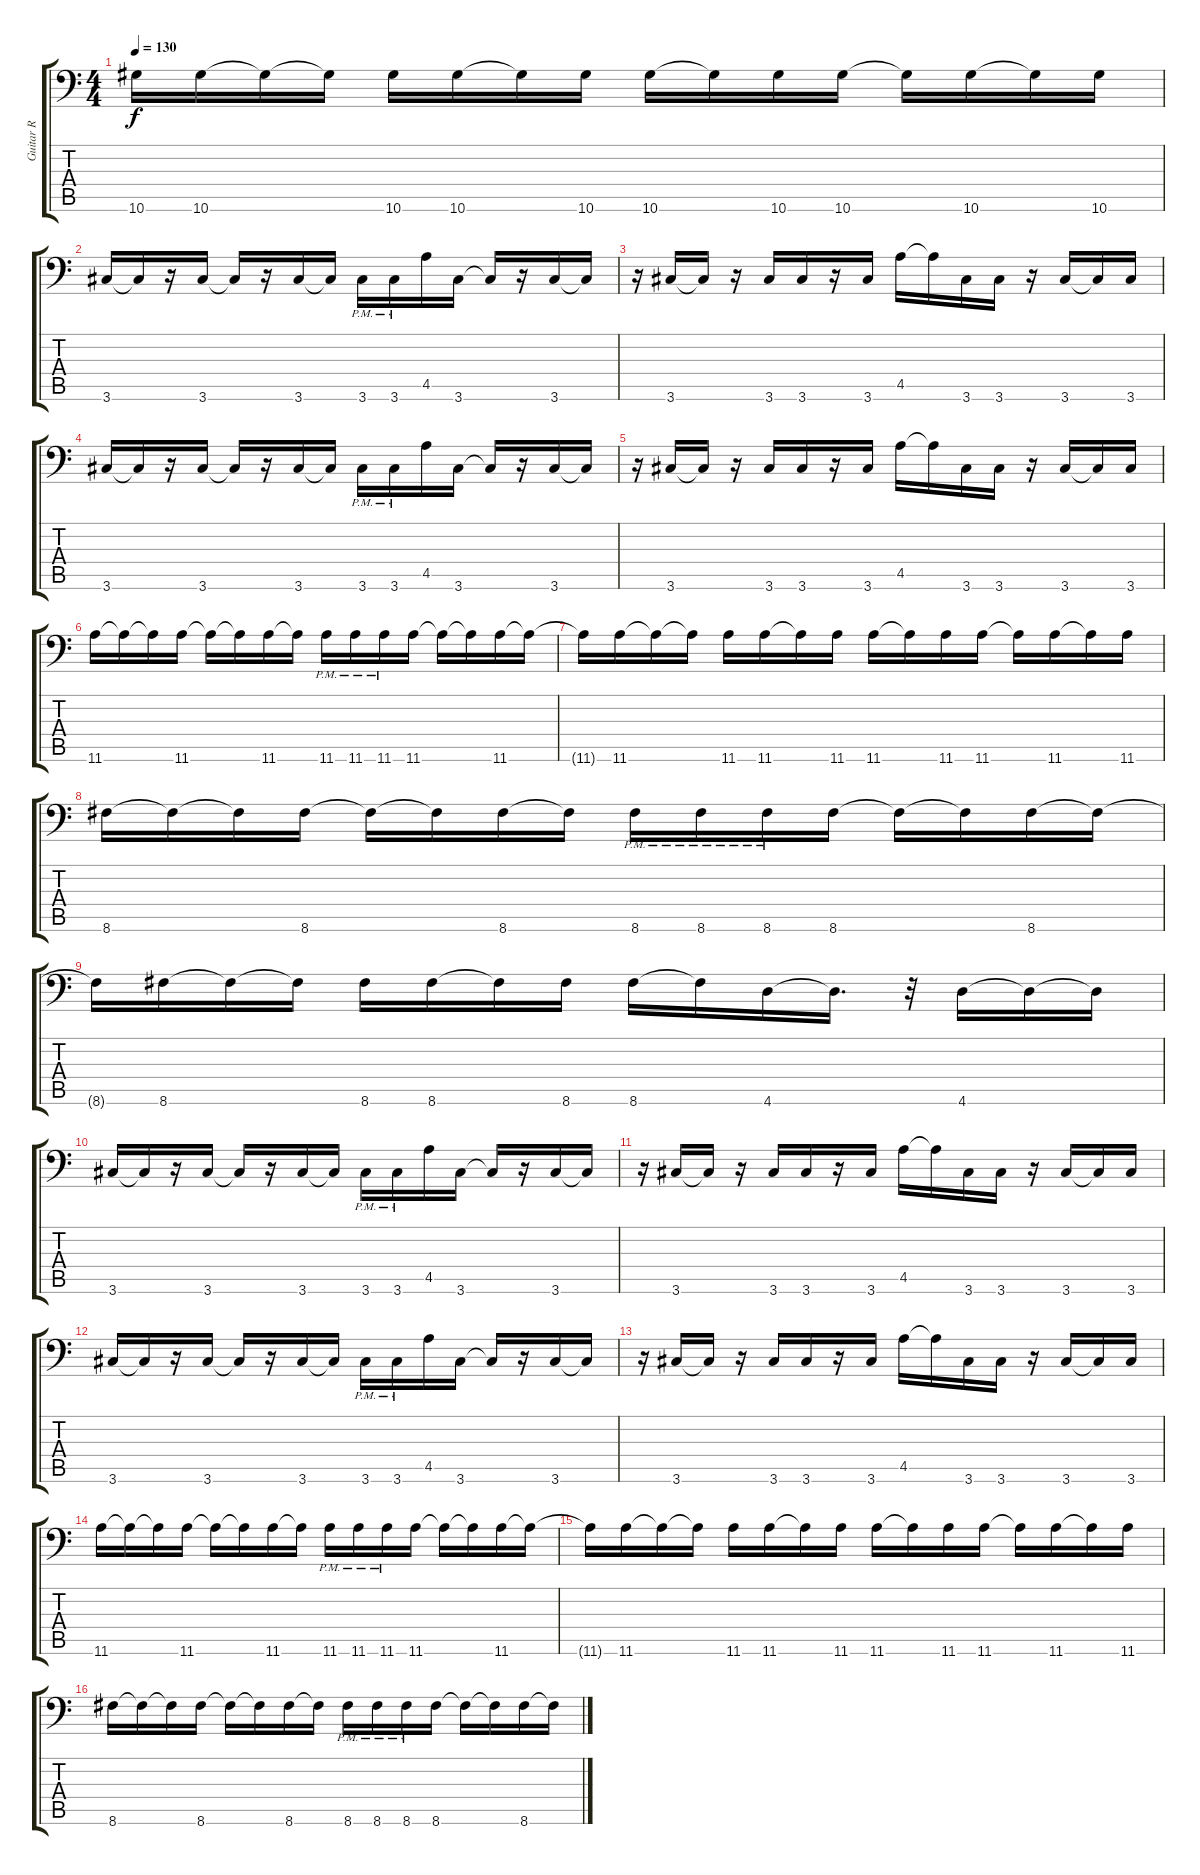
\track ("Guitar R" "Guitar R") {instrument distortionguitar}
\staff {score tabs}
\tuning (C4 G3 Eb3 Bb2 F2 Bb1) {hide}
\ts (4 4)
\tempo 130
\clef f4
\ks c
10.6{t}.16{dy f} 10.6.16 10.6{t}.16 10.6{t}.16 10.6.16 10.6.16 10.6{t}.16 10.6.16 10.6.16 10.6{t}.16 10.6.16 10.6.16 10.6{t}.16 10.6.16 10.6{t}.16 10.6.16 |
3.6.16 3.6{t}.16 r.16 3.6.16 3.6{t}.16 r.16 3.6.16 3.6{t}.16 3.6{pm}.16 3.6{pm}.16 4.5.16 3.6.16 3.6{t}.16 r.16 3.6.16 3.6{t}.16 |
r.16 3.6.16 3.6{t}.16 r.16 3.6.16 3.6.16 r.16 3.6.16 4.5.16 4.5{t}.16 3.6.16 3.6.16 r.16 3.6.16 3.6{t}.16 3.6.16 |
3.6.16 3.6{t}.16 r.16 3.6.16 3.6{t}.16 r.16 3.6.16 3.6{t}.16 3.6{pm}.16 3.6{pm}.16 4.5.16 3.6.16 3.6{t}.16 r.16 3.6.16 3.6{t}.16 |
r.16 3.6.16 3.6{t}.16 r.16 3.6.16 3.6.16 r.16 3.6.16 4.5.16 4.5{t}.16 3.6.16 3.6.16 r.16 3.6.16 3.6{t}.16 3.6.16 |
11.6.16 11.6{t}.16 11.6{t}.16 11.6.16 11.6{t}.16 11.6{t}.16 11.6.16 11.6{t}.16 11.6{pm}.16 11.6{pm}.16 11.6{pm}.16 11.6.16 11.6{t}.16 11.6{t}.16 11.6.16 11.6{t}.16 |
11.6{t}.16 11.6.16 11.6{t}.16 11.6{t}.16 11.6.16 11.6.16 11.6{t}.16 11.6.16 11.6.16 11.6{t}.16 11.6.16 11.6.16 11.6{t}.16 11.6.16 11.6{t}.16 11.6.16 |
8.6.16 8.6{t}.16 8.6{t}.16 8.6.16 8.6{t}.16 8.6{t}.16 8.6.16 8.6{t}.16 8.6{pm}.16 8.6{pm}.16 8.6{pm}.16 8.6.16 8.6{t}.16 8.6{t}.16 8.6.16 8.6{t}.16 |
8.6{t}.16 8.6.16 8.6{t}.16 8.6{t}.16 8.6.16 8.6.16 8.6{t}.16 8.6.16 8.6.16 8.6{t}.16 4.6.16 4.6{t}.16{d} r.32 4.6.16 4.6{t}.16 4.6{t}.16 |
3.6.16 3.6{t}.16 r.16 3.6.16 3.6{t}.16 r.16 3.6.16 3.6{t}.16 3.6{pm}.16 3.6{pm}.16 4.5.16 3.6.16 3.6{t}.16 r.16 3.6.16 3.6{t}.16 |
r.16 3.6.16 3.6{t}.16 r.16 3.6.16 3.6.16 r.16 3.6.16 4.5.16 4.5{t}.16 3.6.16 3.6.16 r.16 3.6.16 3.6{t}.16 3.6.16 |
3.6.16 3.6{t}.16 r.16 3.6.16 3.6{t}.16 r.16 3.6.16 3.6{t}.16 3.6{pm}.16 3.6{pm}.16 4.5.16 3.6.16 3.6{t}.16 r.16 3.6.16 3.6{t}.16 |
r.16 3.6.16 3.6{t}.16 r.16 3.6.16 3.6.16 r.16 3.6.16 4.5.16 4.5{t}.16 3.6.16 3.6.16 r.16 3.6.16 3.6{t}.16 3.6.16 |
11.6.16 11.6{t}.16 11.6{t}.16 11.6.16 11.6{t}.16 11.6{t}.16 11.6.16 11.6{t}.16 11.6{pm}.16 11.6{pm}.16 11.6{pm}.16 11.6.16 11.6{t}.16 11.6{t}.16 11.6.16 11.6{t}.16 |
11.6{t}.16 11.6.16 11.6{t}.16 11.6{t}.16 11.6.16 11.6.16 11.6{t}.16 11.6.16 11.6.16 11.6{t}.16 11.6.16 11.6.16 11.6{t}.16 11.6.16 11.6{t}.16 11.6.16 |
8.6.16 8.6{t}.16 8.6{t}.16 8.6.16 8.6{t}.16 8.6{t}.16 8.6.16 8.6{t}.16 8.6{pm}.16 8.6{pm}.16 8.6{pm}.16 8.6.16 8.6{t}.16 8.6{t}.16 8.6.16 8.6{t}.16
